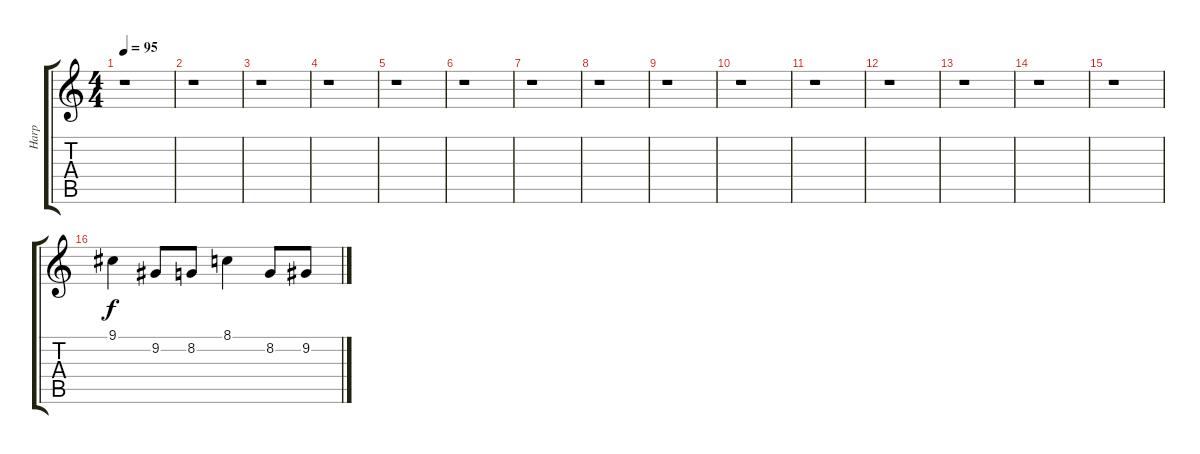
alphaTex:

\track ("Harp" "Harp") {instrument orchestralharp}
\staff {score tabs}
\tuning (E4 B3 G3 D3 A2 E2) {hide}
\ts (4 4)
\tempo 95
\clef g2
\ks c
r.1{dy f} |
r.1 |
r.1 |
r.1 |
r.1 |
r.1 |
r.1 |
r.1 |
r.1 |
r.1 |
r.1 |
r.1 |
r.1 |
r.1 |
r.1 |
9.1.4 9.2.8 8.2.8 8.1.4 8.2.8 9.2.8
